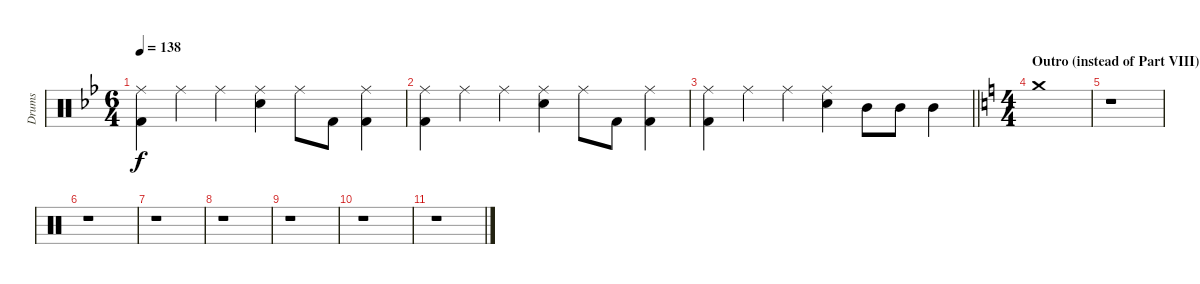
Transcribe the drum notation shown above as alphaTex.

\track ("Drums" "Drums") {instrument percussion}
\staff {score}
\articulation defaults
\ts (6 4)
\tempo 138
\clef neutral
\ks gminor
("Ride (middle)" "Kick (hit) 2").4{dy f} "Ride (middle)".4 "Ride (middle)".4 ("Ride (middle)" "Snare (hit) 2").4 "Ride (middle)".8 "Kick (hit) 2".8 ("Ride (middle)" "Kick (hit) 2").4 |
("Ride (middle)" "Kick (hit) 2").4 "Ride (middle)".4 "Ride (middle)".4 ("Ride (middle)" "Snare (hit) 2").4 "Ride (middle)".8 "Kick (hit) 2".8 ("Ride (middle)" "Kick (hit) 2").4 |
\barLineRight lightlight
("Ride (middle)" "Kick (hit) 2").4 "Ride (middle)".4 "Ride (middle)".4 ("Ride (middle)" "Snare (hit) 2").4 "Mid Tom (hit)".8 "Mid Tom (hit)".8 "Mid Tom (hit)".4 |
\ts (4 4)
\section ("" "Outro (instead of Part VIII)")
\ks c "Crash medium (hit)".1
|
r.1 |
r.1 |
r.1 |
r.1 |
r.1 |
r.1 |
r.1
